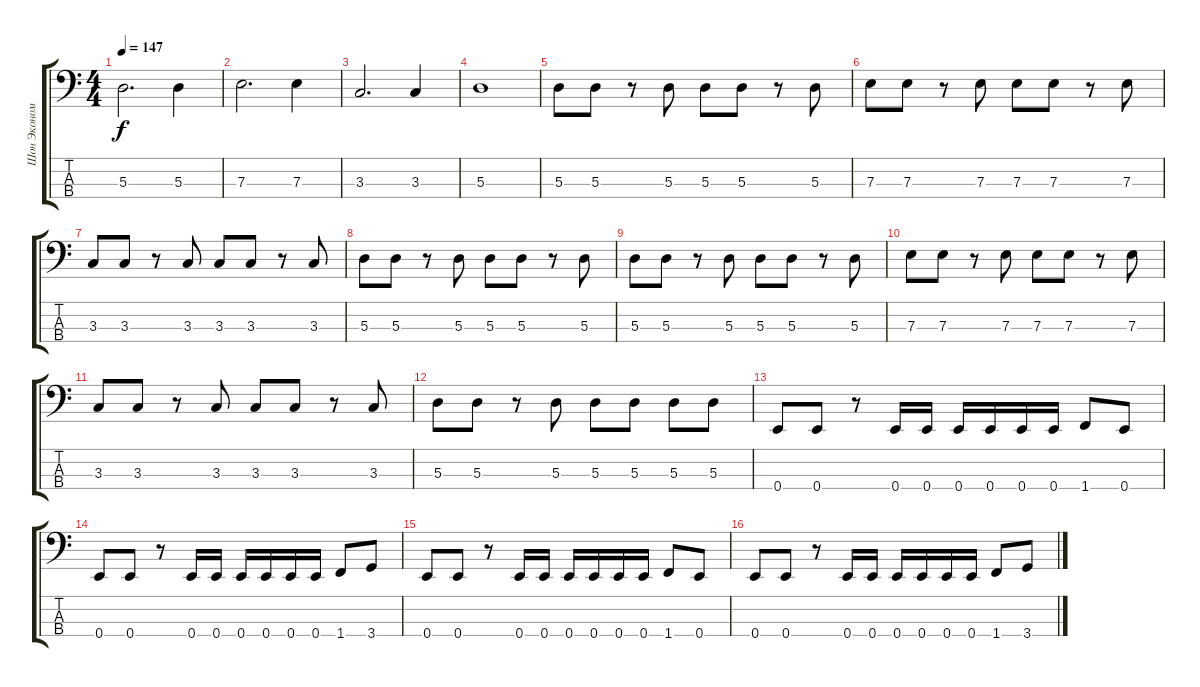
\track ("Шон Экономаки" "Шон Эконом") {instrument electricbasspick}
\staff {score tabs}
\tuning (G2 D2 A1 E1) {hide}
\ts (4 4)
\tempo 147
\clef f4
\ks c
5.3.2{d dy f} 5.3.4 |
7.3.2{d} 7.3.4 |
3.3.2{d} 3.3.4 |
5.3.1 |
5.3.8 5.3.8 r.8 5.3.8 5.3.8 5.3.8 r.8 5.3.8 |
7.3.8 7.3.8 r.8 7.3.8 7.3.8 7.3.8 r.8 7.3.8 |
3.3.8 3.3.8 r.8 3.3.8 3.3.8 3.3.8 r.8 3.3.8 |
5.3.8 5.3.8 r.8 5.3.8 5.3.8 5.3.8 r.8 5.3.8 |
5.3.8 5.3.8 r.8 5.3.8 5.3.8 5.3.8 r.8 5.3.8 |
7.3.8 7.3.8 r.8 7.3.8 7.3.8 7.3.8 r.8 7.3.8 |
3.3.8 3.3.8 r.8 3.3.8 3.3.8 3.3.8 r.8 3.3.8 |
5.3.8 5.3.8 r.8 5.3.8 5.3.8 5.3.8 5.3.8 5.3.8 |
0.4.8 0.4.8 r.8 0.4.16 0.4.16 0.4.16 0.4.16 0.4.16 0.4.16 1.4.8 0.4.8 |
0.4.8 0.4.8 r.8 0.4.16 0.4.16 0.4.16 0.4.16 0.4.16 0.4.16 1.4.8 3.4.8 |
0.4.8 0.4.8 r.8 0.4.16 0.4.16 0.4.16 0.4.16 0.4.16 0.4.16 1.4.8 0.4.8 |
0.4.8 0.4.8 r.8 0.4.16 0.4.16 0.4.16 0.4.16 0.4.16 0.4.16 1.4.8 3.4.8
